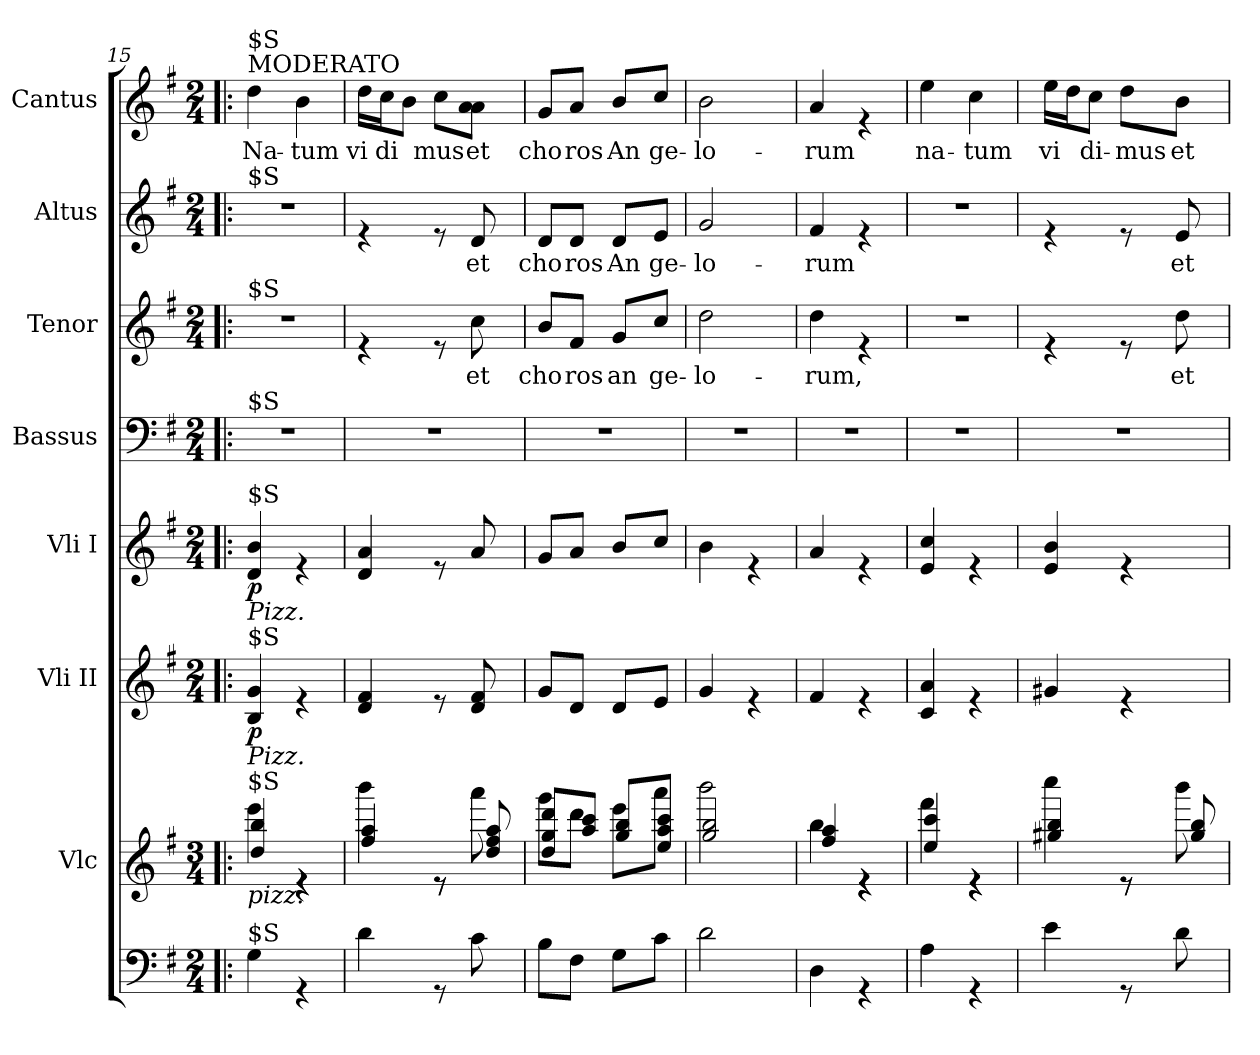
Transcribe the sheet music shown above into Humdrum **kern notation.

**kern	**kern	**kern	**dynam	**kern	**dynam	**kern	**kern	**text	**kern	**text	**kern	**text
*part8	*part7	*part6	*part6	*part5	*part5	*part4	*part3	*part3	*part2	*part2	*part1	*part1
*staff8	*staff7	*staff6	*staff6	*staff5	*staff5	*staff4	*staff3	*staff3	*staff2	*staff2	*staff1	*staff1
*	*I"Vlc	*I"Vli II	*	*I"Vli I	*	*I"Bassus	*I"Tenor	*	*I"Altus	*	*I"Cantus	*
!!LO:PB:g=z
*clefF4	*clefG2	*clefG2	*	*clefG2	*	*clefF4	*clefG2	*	*clefG2	*	*clefG2	*
*	*ITrd7c12	*	*	*	*	*	*	*	*	*	*	*
*k[f#]	*k[f#]	*k[f#]	*	*k[f#]	*	*k[f#]	*k[f#]	*	*k[f#]	*	*k[f#]	*
*G:	*G:	*G:	*	*G:	*	*G:	*G:	*	*G:	*	*G:	*
*M2/4	*M3/4	*M2/4	*	*M2/4	*	*M2/4	*M2/4	*	*M2/4	*	*M2/4	*
*MM75	*MM75	*MM75	*	*MM75	*	*MM75	*MM75	*	*MM75	*	*MM75	*
=15!|:	=15!|:	=15!|:	=15!|:	=15!|:	=15!|:	=15!|:	=15!|:	=15!|:	=15!|:	=15!|:	=15!|:	=15!|:
*	*^	*	*	*	*	*	*	*	*	*	*	*
!	!	!	!	!	!	!	!	!	!	!	!	!LO:TX:a:t=MODERATO	!
!	!	!	!	!	!	!	!	!	!	!	!	!LO:TX:a:t=$S	!
!	!	!	!	!	!	!	!	!	!	!LO:TX:a:t=$S	!	!	!
!	!	!	!	!	!	!	!	!LO:TX:a:t=$S	!	!	!	!	!
!	!	!	!	!	!	!	!LO:TX:a:t=$S	!	!	!	!	!	!
!	!	!	!	!	!LO:TX:b:i:t=Pizz.	!	!	!	!	!	!	!	!
!	!	!	!	!	!LO:TX:a:t=$S	!	!	!	!	!	!	!	!
!	!	!	!LO:TX:b:i:t=Pizz.	!	!	!	!	!	!	!	!	!	!
!	!	!	!LO:TX:a:t=$S	!	!	!	!	!	!	!	!	!	!
!	!LO:TX:b:i:t=pizz.	!	!	!	!	!	!	!	!	!	!	!	!
!	!LO:TX:a:t=$S	!	!	!	!	!	!	!	!	!	!	!	!
!LO:TX:a:t=$S	!	!	!	!	!	!	!	!	!	!	!	!	!
!	!	!	!	!LO:DY:b	!	!LO:DY:b	!	!	!	!	!	!	!LO:LY:b
4G\	4ee\	4d/ 4b/	4B/ 4g/	p	4d/ 4b/	p	2r	2r	.	2r	.	4dd\	Na-
!	!	!	!	!	!	!	!	!	!	!	!	!	!LO:LY:b
4rGG	4re	4re	4re	.	4re	.	.	.	.	.	.	4b\	-tum
=16	=16	=16	=16	=16	=16	=16	=16	=16	=16	=16	=16	=16	=16
!	!	!	!	!	!	!	!	!	!	!	!	!	!LO:LY:b
4d\	4bb\	4f#/ 4a/	4d/ 4f#/	.	4d/ 4a/	.	2r	4re	.	4re	.	16dd\LL	vi
!	!	!	!	!	!	!	!	!	!	!	!	!	!LO:LY:b
.	.	.	.	.	.	.	.	.	.	.	.	16cc\J	di
.	.	.	.	.	.	.	.	.	.	.	.	8b\J	.
!	!	!	!	!	!	!	!	!	!	!	!	!	!LO:LY:b
8rGG	8re	8re	8re	.	8re	.	.	8re	.	8re	.	8cc\L	mus
!	!	!	!	!	!	!	!	!	!LO:LY:b	!	!LO:LY:b	!	!LO:LY:b
8c\	8aa\	8d/ 8f#/ 8a/	8d/ 8f#/	.	8a/	.	.	8cc\	et	8d/	et	8a\ 8a\J	et
=17	=17	=17	=17	=17	=17	=17	=17	=17	=17	=17	=17	=17	=17
!	!	!	!	!	!	!	!	!	!LO:LY:b	!	!LO:LY:b	!	!LO:LY:b
8B\L	8gg\L	8d/ 8g/ 8dd/L	8g/L	.	8g/L	.	2r	8b/L	cho	8d/L	cho	8g/L	cho
!	!	!	!	!	!	!	!	!	!LO:LY:b	!	!LO:LY:b	!	!LO:LY:b
8F#\J	8dd\J	8a/ 8cc/J	8d/J	.	8a/J	.	.	8f#/J	ros	8d/J	ros	8a/J	ros
!	!	!	!	!	!	!	!	!	!LO:LY:b	!	!LO:LY:b	!	!LO:LY:b
8G\L	8ee\L	8g/ 8b/L	8d/L	.	8b/L	.	.	8g/L	an	8d/L	An	8b/L	An
!	!	!	!	!	!	!	!	!	!LO:LY:b	!	!LO:LY:b	!	!LO:LY:b
8c\J	8aa\J	8e/ 8a/ 8cc/J	8e/J	.	8cc/J	.	.	8cc/J	ge-	8e/J	ge-	8cc/J	ge-
=18	=18	=18	=18	=18	=18	=18	=18	=18	=18	=18	=18	=18	=18
!	!	!	!	!	!	!	!	!	!LO:LY:b	!	!LO:LY:b	!	!LO:LY:b
2d\	2bb\	2g/ 2b/	4g/	.	4b\	.	2r	2dd\	-lo-	2g/	-lo-	2b\	-lo-
.	.	.	4re	.	4re	.	.	.	.	.	.	.	.
=19	=19	=19	=19	=19	=19	=19	=19	=19	=19	=19	=19	=19	=19
!	!	!	!	!	!	!	!	!	!LO:LY:b	!	!LO:LY:b	!	!LO:LY:b
4D\	4b\	4f#/ 4a/	4f#/	.	4a/	.	2r	4dd\	-rum,	4f#/	-rum	4a/	-rum
4rGG	4re	4re	4re	.	4re	.	.	4re	.	4re	.	4re	.
=20	=20	=20	=20	=20	=20	=20	=20	=20	=20	=20	=20	=20	=20
!	!	!	!	!	!	!	!	!	!	!	!	!	!LO:LY:b
4A\	4ff#\	4e/ 4cc/	4c/ 4a/	.	4e/ 4cc/	.	2r	2r	.	2r	.	4ee\	na-
!	!	!	!	!	!	!	!	!	!	!	!	!	!LO:LY:b
4rGG	4re	4re	4re	.	4re	.	.	.	.	.	.	4cc\	-tum
=21	=21	=21	=21	=21	=21	=21	=21	=21	=21	=21	=21	=21	=21
!	!	!	!	!	!	!	!	!	!	!	!	!	!LO:LY:b
4e\	4ccc\	4g#X/ 4b/	4g#X/	.	4e/ 4b/	.	2r	4re	.	4re	.	16ee\LL	vi
.	.	.	.	.	.	.	.	.	.	.	.	16dd\J	.
!	!	!	!	!	!	!	!	!	!	!	!	!	!LO:LY:b
.	.	.	.	.	.	.	.	.	.	.	.	8cc\J	di-
!	!	!	!	!	!	!	!	!	!	!	!	!	!LO:LY:b
8rGG	8re	8re	4re	.	4re	.	.	8re	.	8re	.	8dd\L	-mus
!	!	!	!	!	!	!	!	!	!LO:LY:b	!	!LO:LY:b	!	!LO:LY:b
8d\	8bb\	8g#/ 8b/	.	.	.	.	.	8dd\	et	8e/	et	8b\J	et
*	*v	*v	*	*	*	*	*	*	*	*	*	*	*
=	=	=	=	=	=	=	=	=	=	=	=	=
*-	*-	*-	*-	*-	*-	*-	*-	*-	*-	*-	*-	*-
